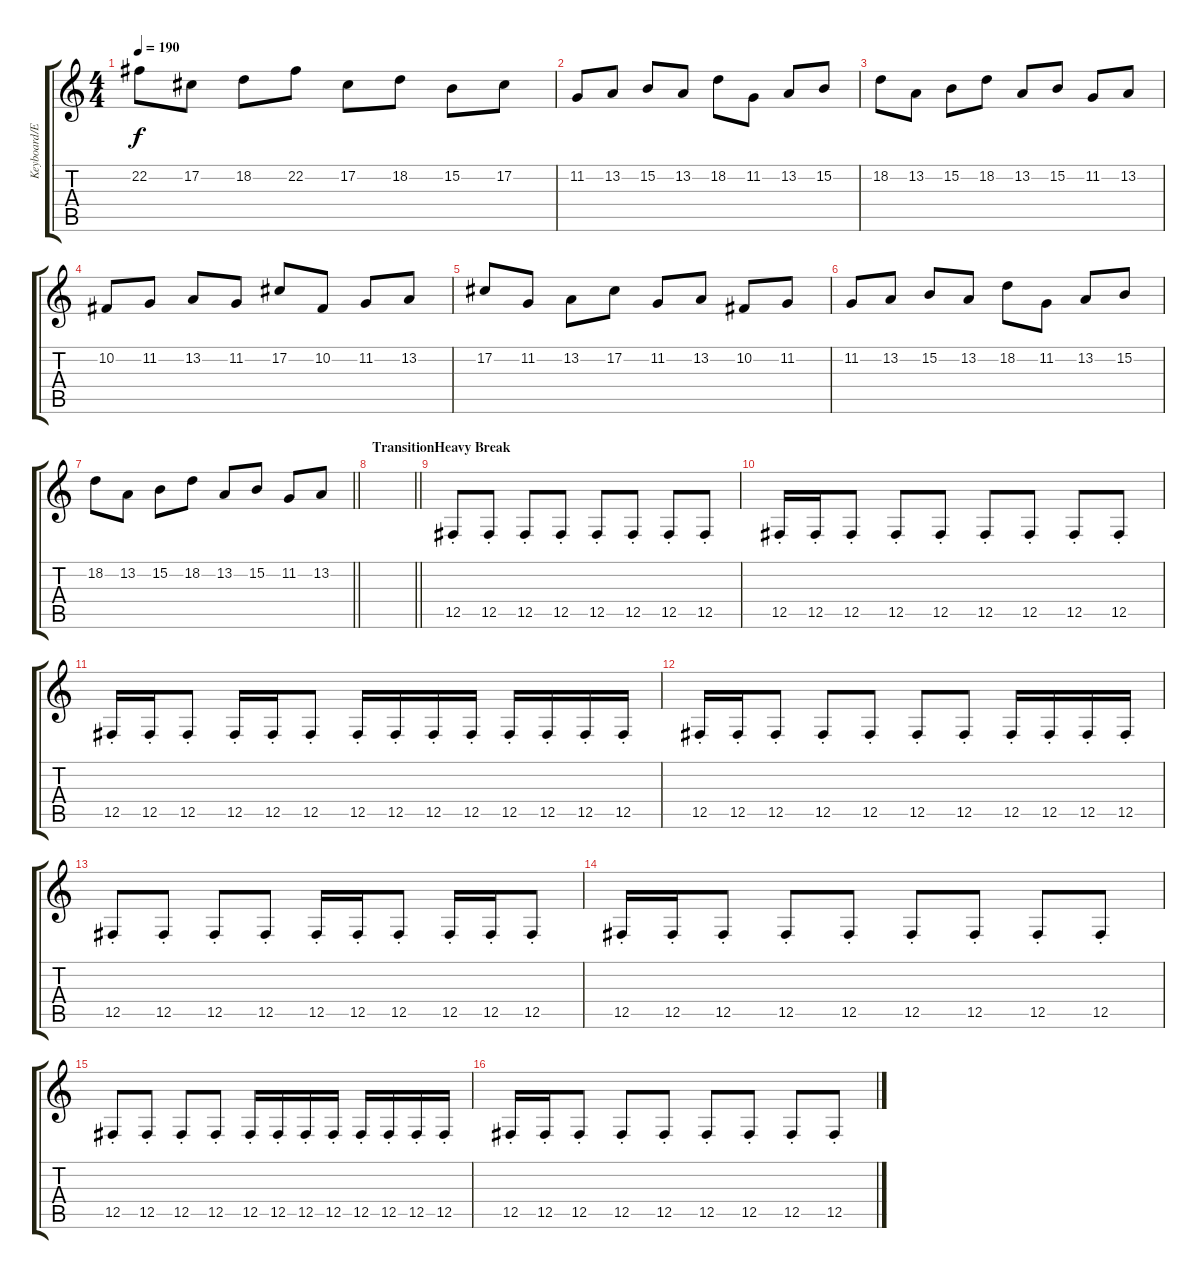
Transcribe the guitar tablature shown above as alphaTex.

\track ("Keyboard/Effects" "Keyboard/E") {instrument lead2sawtooth}
\staff {score tabs}
\tuning (Db4 Ab3 E3 B2 Gb2 B1) {hide}
\ts (4 4)
\tempo 190
\clef g2
\ks c
22.2.8{dy f} 17.2.8 18.2.8 22.2.8 17.2.8 18.2.8 15.2.8 17.2.8 |
11.2.8 13.2.8 15.2.8 13.2.8 18.2.8 11.2.8 13.2.8 15.2.8 |
18.2.8 13.2.8 15.2.8 18.2.8 13.2.8 15.2.8 11.2.8 13.2.8 |
10.2.8 11.2.8 13.2.8 11.2.8 17.2.8 10.2.8 11.2.8 13.2.8 |
17.2.8 11.2.8 13.2.8 17.2.8 11.2.8 13.2.8 10.2.8 11.2.8 |
11.2.8 13.2.8 15.2.8 13.2.8 18.2.8 11.2.8 13.2.8 15.2.8 |
\barLineRight lightlight
18.2.8 13.2.8 15.2.8 18.2.8 13.2.8 15.2.8 11.2.8 13.2.8 |
\section ("" "Transition")
\barLineRight lightlight
|
\section ("" "Heavy Break")
12.5{st}.8{volume 9} 12.5{st}.8 12.5{st}.8 12.5{st}.8 12.5{st}.8 12.5{st}.8 12.5{st}.8 12.5{st}.8 |
12.5{st}.16 12.5{st}.16 12.5{st}.8 12.5{st}.8 12.5{st}.8 12.5{st}.8 12.5{st}.8 12.5{st}.8 12.5{st}.8 |
12.5{st}.16 12.5{st}.16 12.5{st}.8 12.5{st}.16 12.5{st}.16 12.5{st}.8 12.5{st}.16 12.5{st}.16 12.5{st}.16 12.5{st}.16 12.5{st}.16 12.5{st}.16 12.5{st}.16 12.5{st}.16 |
12.5{st}.16 12.5{st}.16 12.5{st}.8 12.5{st}.8 12.5{st}.8 12.5{st}.8 12.5{st}.8 12.5{st}.16 12.5{st}.16 12.5{st}.16 12.5{st}.16 |
12.5{st}.8 12.5{st}.8 12.5{st}.8 12.5{st}.8 12.5{st}.16 12.5{st}.16 12.5{st}.8 12.5{st}.16 12.5{st}.16 12.5{st}.8 |
12.5{st}.16 12.5{st}.16 12.5{st}.8 12.5{st}.8 12.5{st}.8 12.5{st}.8 12.5{st}.8 12.5{st}.8 12.5{st}.8 |
12.5{st}.8 12.5{st}.8 12.5{st}.8 12.5{st}.8 12.5{st}.16 12.5{st}.16 12.5{st}.16 12.5{st}.16 12.5{st}.16 12.5{st}.16 12.5{st}.16 12.5{st}.16 |
12.5{st}.16 12.5{st}.16 12.5{st}.8 12.5{st}.8 12.5{st}.8 12.5{st}.8 12.5{st}.8 12.5{st}.8 12.5{st}.8
